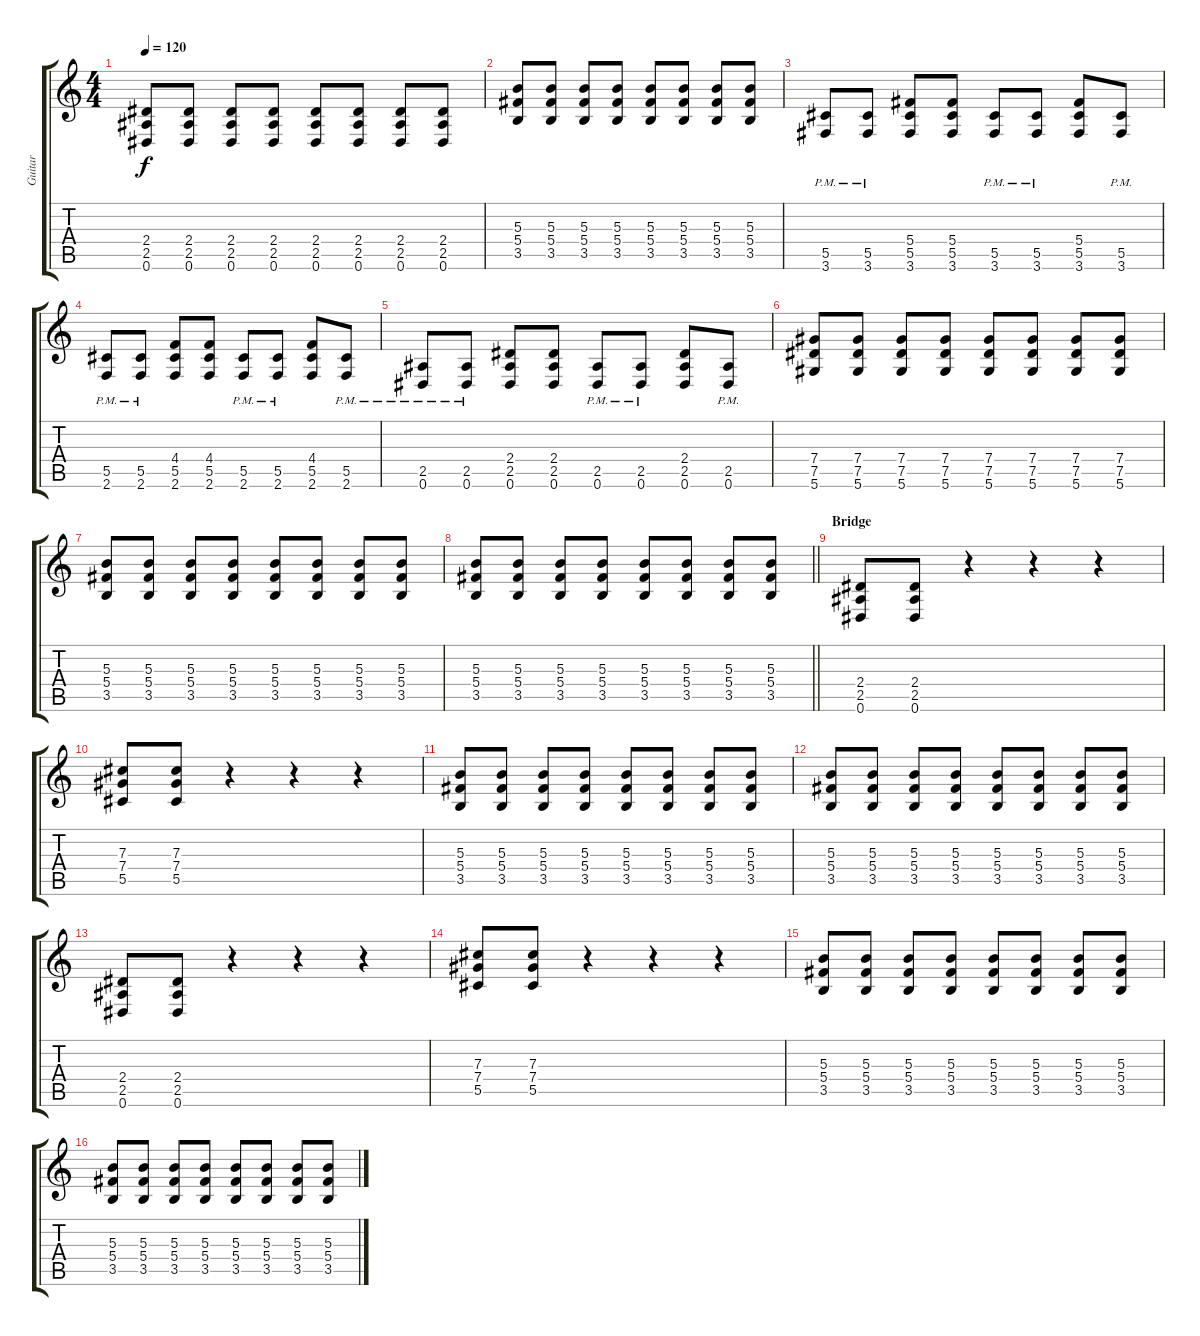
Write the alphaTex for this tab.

\track ("Guitar" "Guitar") {instrument distortionguitar}
\staff {score tabs}
\tuning (Eb4 Bb3 Gb3 Db3 Ab2 Eb2) {hide}
\ts (4 4)
\tempo 120
\clef g2
\ks c
(2.4 2.5 0.6).8{dy f} (2.4 2.5 0.6).8 (2.4 2.5 0.6).8 (2.4 2.5 0.6).8 (2.4 2.5 0.6).8 (2.4 2.5 0.6).8 (2.4 2.5 0.6).8 (2.4 2.5 0.6).8 |
(5.3 5.4 3.5).8 (5.3 5.4 3.5).8 (5.3 5.4 3.5).8 (5.3 5.4 3.5).8 (5.3 5.4 3.5).8 (5.3 5.4 3.5).8 (5.3 5.4 3.5).8 (5.3 5.4 3.5).8 |
(5.5{pm} 3.6{pm}).8 (5.5{pm} 3.6{pm}).8 (5.4 5.5 3.6).8 (5.4 5.5 3.6).8 (5.5{pm} 3.6{pm}).8 (5.5{pm} 3.6{pm}).8 (5.4 5.5 3.6).8 (5.5{pm} 3.6{pm}).8 |
(5.5{pm} 2.6{pm}).8 (5.5{pm} 2.6{pm}).8 (4.4 5.5 2.6).8 (4.4 5.5 2.6).8 (5.5{pm} 2.6{pm}).8 (5.5{pm} 2.6{pm}).8 (4.4 5.5 2.6).8 (5.5{pm} 2.6{pm}).8 |
(2.5{pm} 0.6{pm}).8 (2.5{pm} 0.6{pm}).8 (2.4 2.5 0.6).8 (2.4 2.5 0.6).8 (2.5{pm} 0.6{pm}).8 (2.5{pm} 0.6{pm}).8 (2.4 2.5 0.6).8 (2.5{pm} 0.6{pm}).8 |
(7.4 7.5 5.6).8 (7.4 7.5 5.6).8 (7.4 7.5 5.6).8 (7.4 7.5 5.6).8 (7.4 7.5 5.6).8 (7.4 7.5 5.6).8 (7.4 7.5 5.6).8 (7.4 7.5 5.6).8 |
(5.3 5.4 3.5).8 (5.3 5.4 3.5).8 (5.3 5.4 3.5).8 (5.3 5.4 3.5).8 (5.3 5.4 3.5).8 (5.3 5.4 3.5).8 (5.3 5.4 3.5).8 (5.3 5.4 3.5).8 |
\barLineRight lightlight
(5.3 5.4 3.5).8 (5.3 5.4 3.5).8 (5.3 5.4 3.5).8 (5.3 5.4 3.5).8 (5.3 5.4 3.5).8 (5.3 5.4 3.5).8 (5.3 5.4 3.5).8 (5.3 5.4 3.5).8 |
\section ("" "Bridge")
(2.4 2.5 0.6).8 (2.4 2.5 0.6).8 r.4 r.4 r.4 |
(7.3 7.4 5.5).8 (7.3 7.4 5.5).8 r.4 r.4 r.4 |
(5.3 5.4 3.5).8 (5.3 5.4 3.5).8 (5.3 5.4 3.5).8 (5.3 5.4 3.5).8 (5.3 5.4 3.5).8 (5.3 5.4 3.5).8 (5.3 5.4 3.5).8 (5.3 5.4 3.5).8 |
(5.3 5.4 3.5).8 (5.3 5.4 3.5).8 (5.3 5.4 3.5).8 (5.3 5.4 3.5).8 (5.3 5.4 3.5).8 (5.3 5.4 3.5).8 (5.3 5.4 3.5).8 (5.3 5.4 3.5).8 |
(2.4 2.5 0.6).8 (2.4 2.5 0.6).8 r.4 r.4 r.4 |
(7.3 7.4 5.5).8 (7.3 7.4 5.5).8 r.4 r.4 r.4 |
(5.3 5.4 3.5).8 (5.3 5.4 3.5).8 (5.3 5.4 3.5).8 (5.3 5.4 3.5).8 (5.3 5.4 3.5).8 (5.3 5.4 3.5).8 (5.3 5.4 3.5).8 (5.3 5.4 3.5).8 |
(5.3 5.4 3.5).8 (5.3 5.4 3.5).8 (5.3 5.4 3.5).8 (5.3 5.4 3.5).8 (5.3 5.4 3.5).8 (5.3 5.4 3.5).8 (5.3 5.4 3.5).8 (5.3 5.4 3.5).8
